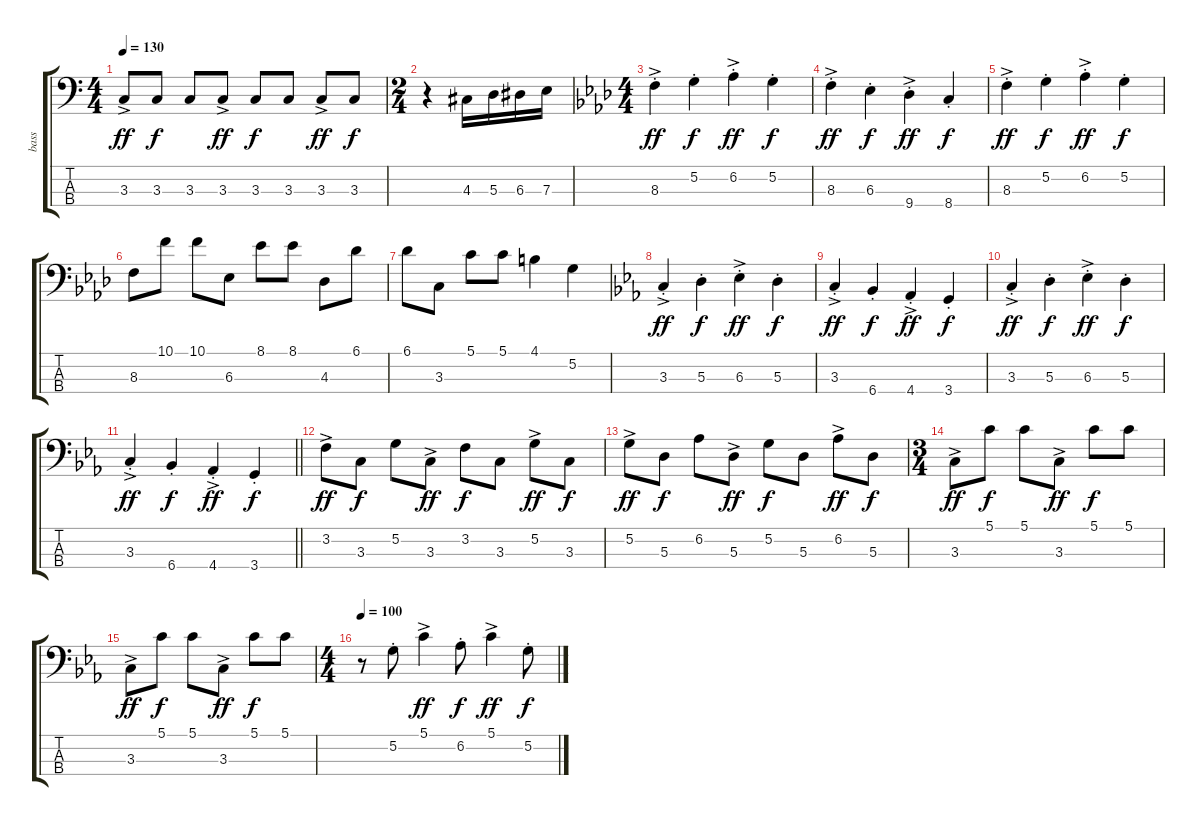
\track ("bass" "bass") {instrument contrabass}
\staff {score tabs}
\tuning (G2 D2 A1 E1) {hide}
\ts (4 4)
\tempo 130
\clef f4
\ks c
3.3{ac}.8{dy ff} 3.3.8{dy f} 3.3.8 3.3{ac}.8{dy ff} 3.3.8{dy f} 3.3.8 3.3{ac}.8{dy ff} 3.3.8{dy f} |
\ts (2 4)
r.4 4.3.16 5.3.16 6.3.16 7.3.16 |
\ts (4 4)
\ks ab
8.3{ac st}.4{dy ff} 5.2{st}.4{dy f} 6.2{ac st}.4{dy ff} 5.2{st}.4{dy f} |
8.3{ac st}.4{dy ff} 6.3{st}.4{dy f} 9.4{ac st}.4{dy ff} 8.4{st}.4{dy f} |
8.3{ac st}.4{dy ff} 5.2{st}.4{dy f} 6.2{ac st}.4{dy ff} 5.2{st}.4{dy f} |
8.3.8 10.1.8 10.1.8 6.3.8 8.1.8 8.1.8 4.3.8 6.1.8 |
6.1.8 3.3.8 5.1.8 5.1.8 4.1.4 5.2.4 |
\ks eb
3.3{ac st}.4{dy ff} 5.3{st}.4{dy f} 6.3{ac st}.4{dy ff} 5.3{st}.4{dy f} |
3.3{ac st}.4{dy ff} 6.4{st}.4{dy f} 4.4{ac st}.4{dy ff} 3.4{st}.4{dy f} |
3.3{ac st}.4{dy ff} 5.3{st}.4{dy f} 6.3{ac st}.4{dy ff} 5.3{st}.4{dy f} |
\barLineRight lightlight
3.3{ac st}.4{dy ff} 6.4{st}.4{dy f} 4.4{ac st}.4{dy ff} 3.4{st}.4{dy f} |
3.2{ac}.8{dy ff} 3.3.8{dy f} 5.2.8 3.3{ac}.8{dy ff} 3.2.8{dy f} 3.3.8 5.2{ac}.8{dy ff} 3.3.8{dy f} |
5.2{ac}.8{dy ff} 5.3.8{dy f} 6.2.8 5.3{ac}.8{dy ff} 5.2.8{dy f} 5.3.8 6.2{ac}.8{dy ff} 5.3.8{dy f} |
\ts (3 4)
3.3{ac}.8{dy ff} 5.1.8{dy f} 5.1.8 3.3{ac}.8{dy ff} 5.1.8{dy f} 5.1.8 |
3.3{ac}.8{dy ff} 5.1.8{dy f} 5.1.8 3.3{ac}.8{dy ff} 5.1.8{dy f} 5.1.8 |
\ts (4 4)
\tempo 100
r.8 5.2{st}.8 5.1{ac}.4{dy ff} 6.2{st}.8{dy f} 5.1{ac}.4{dy ff} 5.2{st}.8{dy f}
